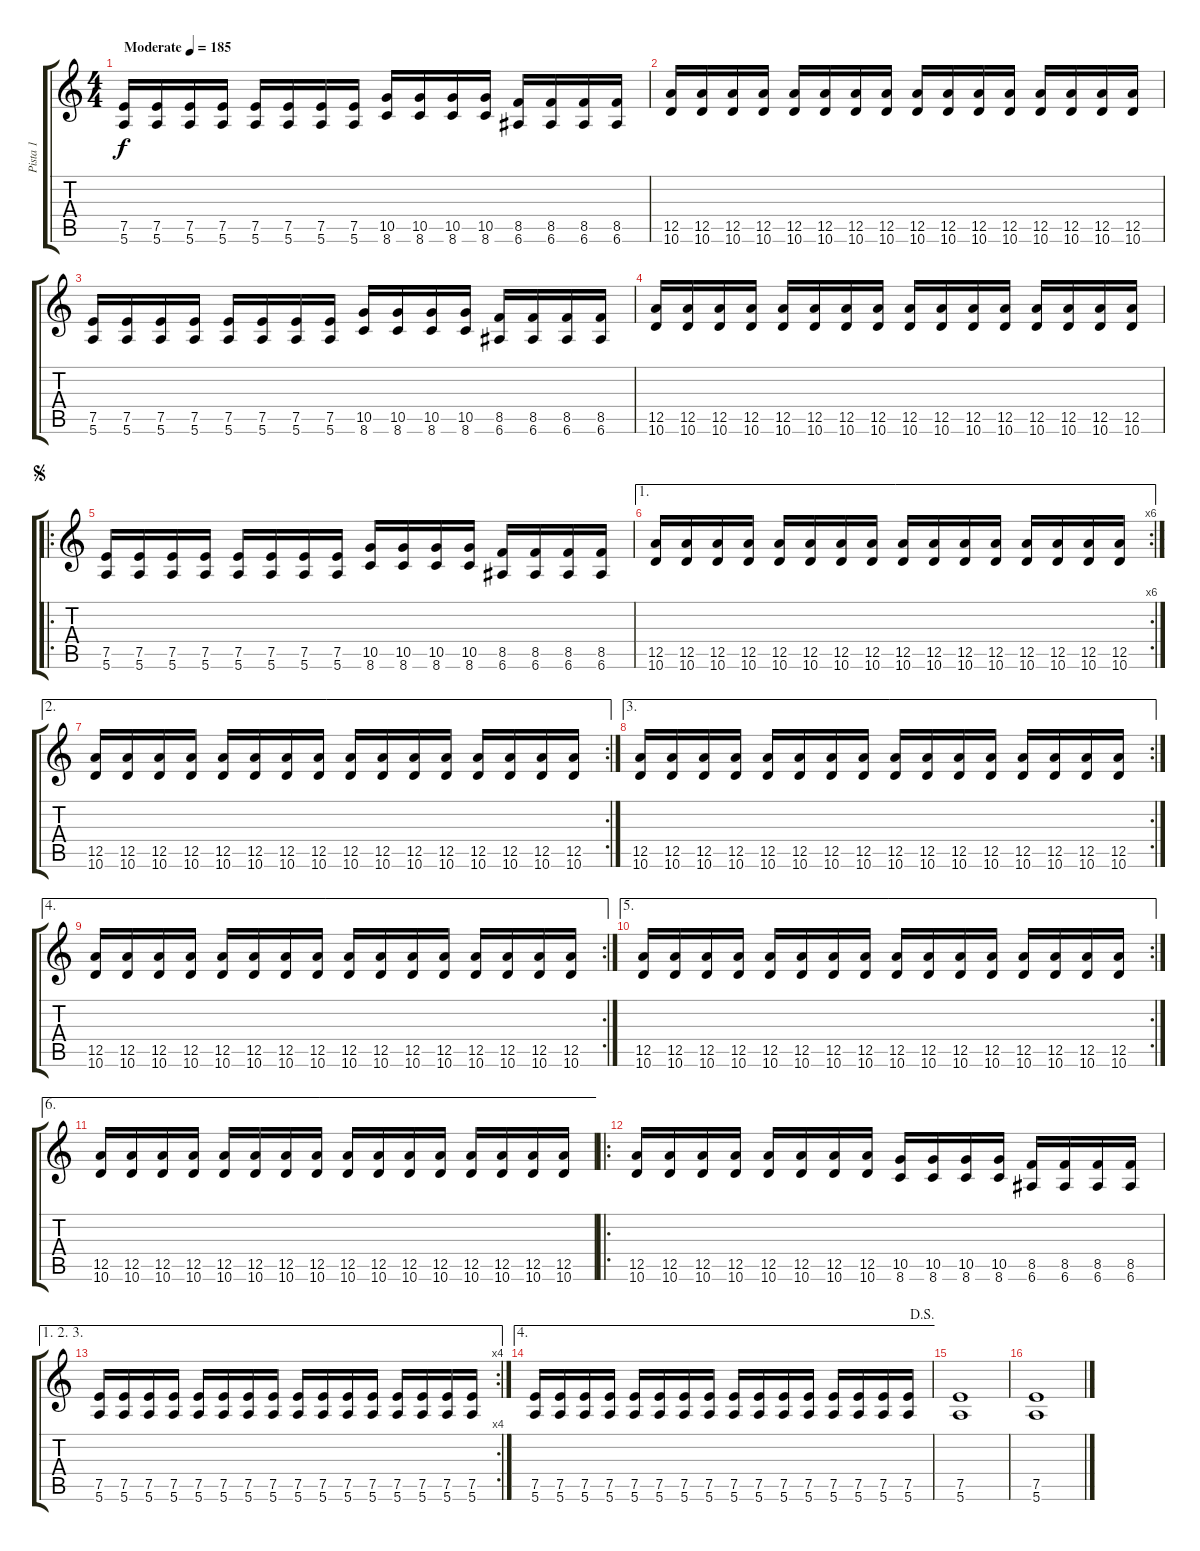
\track ("Pista 1" "Pista 1") {solo instrument distortionguitar}
\staff {score tabs}
\tuning (E4 B3 G3 D3 A2 E2) {hide}
\ts (4 4)
\tempo (185 "Moderate")
\clef g2
\ks c
(7.5 5.6).16{dy f instrument distortionguitar} (7.5 5.6).16 (7.5 5.6).16 (7.5 5.6).16 (7.5 5.6).16 (7.5 5.6).16 (7.5 5.6).16 (7.5 5.6).16 (10.5 8.6).16 (10.5 8.6).16 (10.5 8.6).16 (10.5 8.6).16 (8.5 6.6).16 (8.5 6.6).16 (8.5 6.6).16 (8.5 6.6).16 |
(12.5 10.6).16 (12.5 10.6).16 (12.5 10.6).16 (12.5 10.6).16 (12.5 10.6).16 (12.5 10.6).16 (12.5 10.6).16 (12.5 10.6).16 (12.5 10.6).16 (12.5 10.6).16 (12.5 10.6).16 (12.5 10.6).16 (12.5 10.6).16 (12.5 10.6).16 (12.5 10.6).16 (12.5 10.6).16 |
(7.5 5.6).16 (7.5 5.6).16 (7.5 5.6).16 (7.5 5.6).16 (7.5 5.6).16 (7.5 5.6).16 (7.5 5.6).16 (7.5 5.6).16 (10.5 8.6).16 (10.5 8.6).16 (10.5 8.6).16 (10.5 8.6).16 (8.5 6.6).16 (8.5 6.6).16 (8.5 6.6).16 (8.5 6.6).16 |
(12.5 10.6).16 (12.5 10.6).16 (12.5 10.6).16 (12.5 10.6).16 (12.5 10.6).16 (12.5 10.6).16 (12.5 10.6).16 (12.5 10.6).16 (12.5 10.6).16 (12.5 10.6).16 (12.5 10.6).16 (12.5 10.6).16 (12.5 10.6).16 (12.5 10.6).16 (12.5 10.6).16 (12.5 10.6).16 |
\ro
\jump segno
(7.5 5.6).16 (7.5 5.6).16 (7.5 5.6).16 (7.5 5.6).16 (7.5 5.6).16 (7.5 5.6).16 (7.5 5.6).16 (7.5 5.6).16 (10.5 8.6).16 (10.5 8.6).16 (10.5 8.6).16 (10.5 8.6).16 (8.5 6.6).16 (8.5 6.6).16 (8.5 6.6).16 (8.5 6.6).16 |
\ae 1
\rc 6
(12.5 10.6).16 (12.5 10.6).16 (12.5 10.6).16 (12.5 10.6).16 (12.5 10.6).16 (12.5 10.6).16 (12.5 10.6).16 (12.5 10.6).16 (12.5 10.6).16 (12.5 10.6).16 (12.5 10.6).16 (12.5 10.6).16 (12.5 10.6).16 (12.5 10.6).16 (12.5 10.6).16 (12.5 10.6).16 |
\ae 2
\rc 2
(12.5 10.6).16 (12.5 10.6).16 (12.5 10.6).16 (12.5 10.6).16 (12.5 10.6).16 (12.5 10.6).16 (12.5 10.6).16 (12.5 10.6).16 (12.5 10.6).16 (12.5 10.6).16 (12.5 10.6).16 (12.5 10.6).16 (12.5 10.6).16 (12.5 10.6).16 (12.5 10.6).16 (12.5 10.6).16 |
\ae 3
\rc 2
(12.5 10.6).16 (12.5 10.6).16 (12.5 10.6).16 (12.5 10.6).16 (12.5 10.6).16 (12.5 10.6).16 (12.5 10.6).16 (12.5 10.6).16 (12.5 10.6).16 (12.5 10.6).16 (12.5 10.6).16 (12.5 10.6).16 (12.5 10.6).16 (12.5 10.6).16 (12.5 10.6).16 (12.5 10.6).16 |
\ae 4
\rc 2
(12.5 10.6).16 (12.5 10.6).16 (12.5 10.6).16 (12.5 10.6).16 (12.5 10.6).16 (12.5 10.6).16 (12.5 10.6).16 (12.5 10.6).16 (12.5 10.6).16 (12.5 10.6).16 (12.5 10.6).16 (12.5 10.6).16 (12.5 10.6).16 (12.5 10.6).16 (12.5 10.6).16 (12.5 10.6).16 |
\ae 5
\rc 2
(12.5 10.6).16 (12.5 10.6).16 (12.5 10.6).16 (12.5 10.6).16 (12.5 10.6).16 (12.5 10.6).16 (12.5 10.6).16 (12.5 10.6).16 (12.5 10.6).16 (12.5 10.6).16 (12.5 10.6).16 (12.5 10.6).16 (12.5 10.6).16 (12.5 10.6).16 (12.5 10.6).16 (12.5 10.6).16 |
\ae 6
(12.5 10.6).16 (12.5 10.6).16 (12.5 10.6).16 (12.5 10.6).16 (12.5 10.6).16 (12.5 10.6).16 (12.5 10.6).16 (12.5 10.6).16 (12.5 10.6).16 (12.5 10.6).16 (12.5 10.6).16 (12.5 10.6).16 (12.5 10.6).16 (12.5 10.6).16 (12.5 10.6).16 (12.5 10.6).16 |
\ro
(12.5 10.6).16 (12.5 10.6).16 (12.5 10.6).16 (12.5 10.6).16 (12.5 10.6).16 (12.5 10.6).16 (12.5 10.6).16 (12.5 10.6).16 (10.5 8.6).16 (10.5 8.6).16 (10.5 8.6).16 (10.5 8.6).16 (8.5 6.6).16 (8.5 6.6).16 (8.5 6.6).16 (8.5 6.6).16 |
\ae (1 2 3)
\rc 4
(7.5 5.6).16 (7.5 5.6).16 (7.5 5.6).16 (7.5 5.6).16 (7.5 5.6).16 (7.5 5.6).16 (7.5 5.6).16 (7.5 5.6).16 (7.5 5.6).16 (7.5 5.6).16 (7.5 5.6).16 (7.5 5.6).16 (7.5 5.6).16 (7.5 5.6).16 (7.5 5.6).16 (7.5 5.6).16 |
\ae 4
\jump dalsegno
(7.5 5.6).16 (7.5 5.6).16 (7.5 5.6).16 (7.5 5.6).16 (7.5 5.6).16 (7.5 5.6).16 (7.5 5.6).16 (7.5 5.6).16 (7.5 5.6).16 (7.5 5.6).16 (7.5 5.6).16 (7.5 5.6).16 (7.5 5.6).16 (7.5 5.6).16 (7.5 5.6).16 (7.5 5.6).16 |
(7.5 5.6).1 |
(7.5 5.6).1
